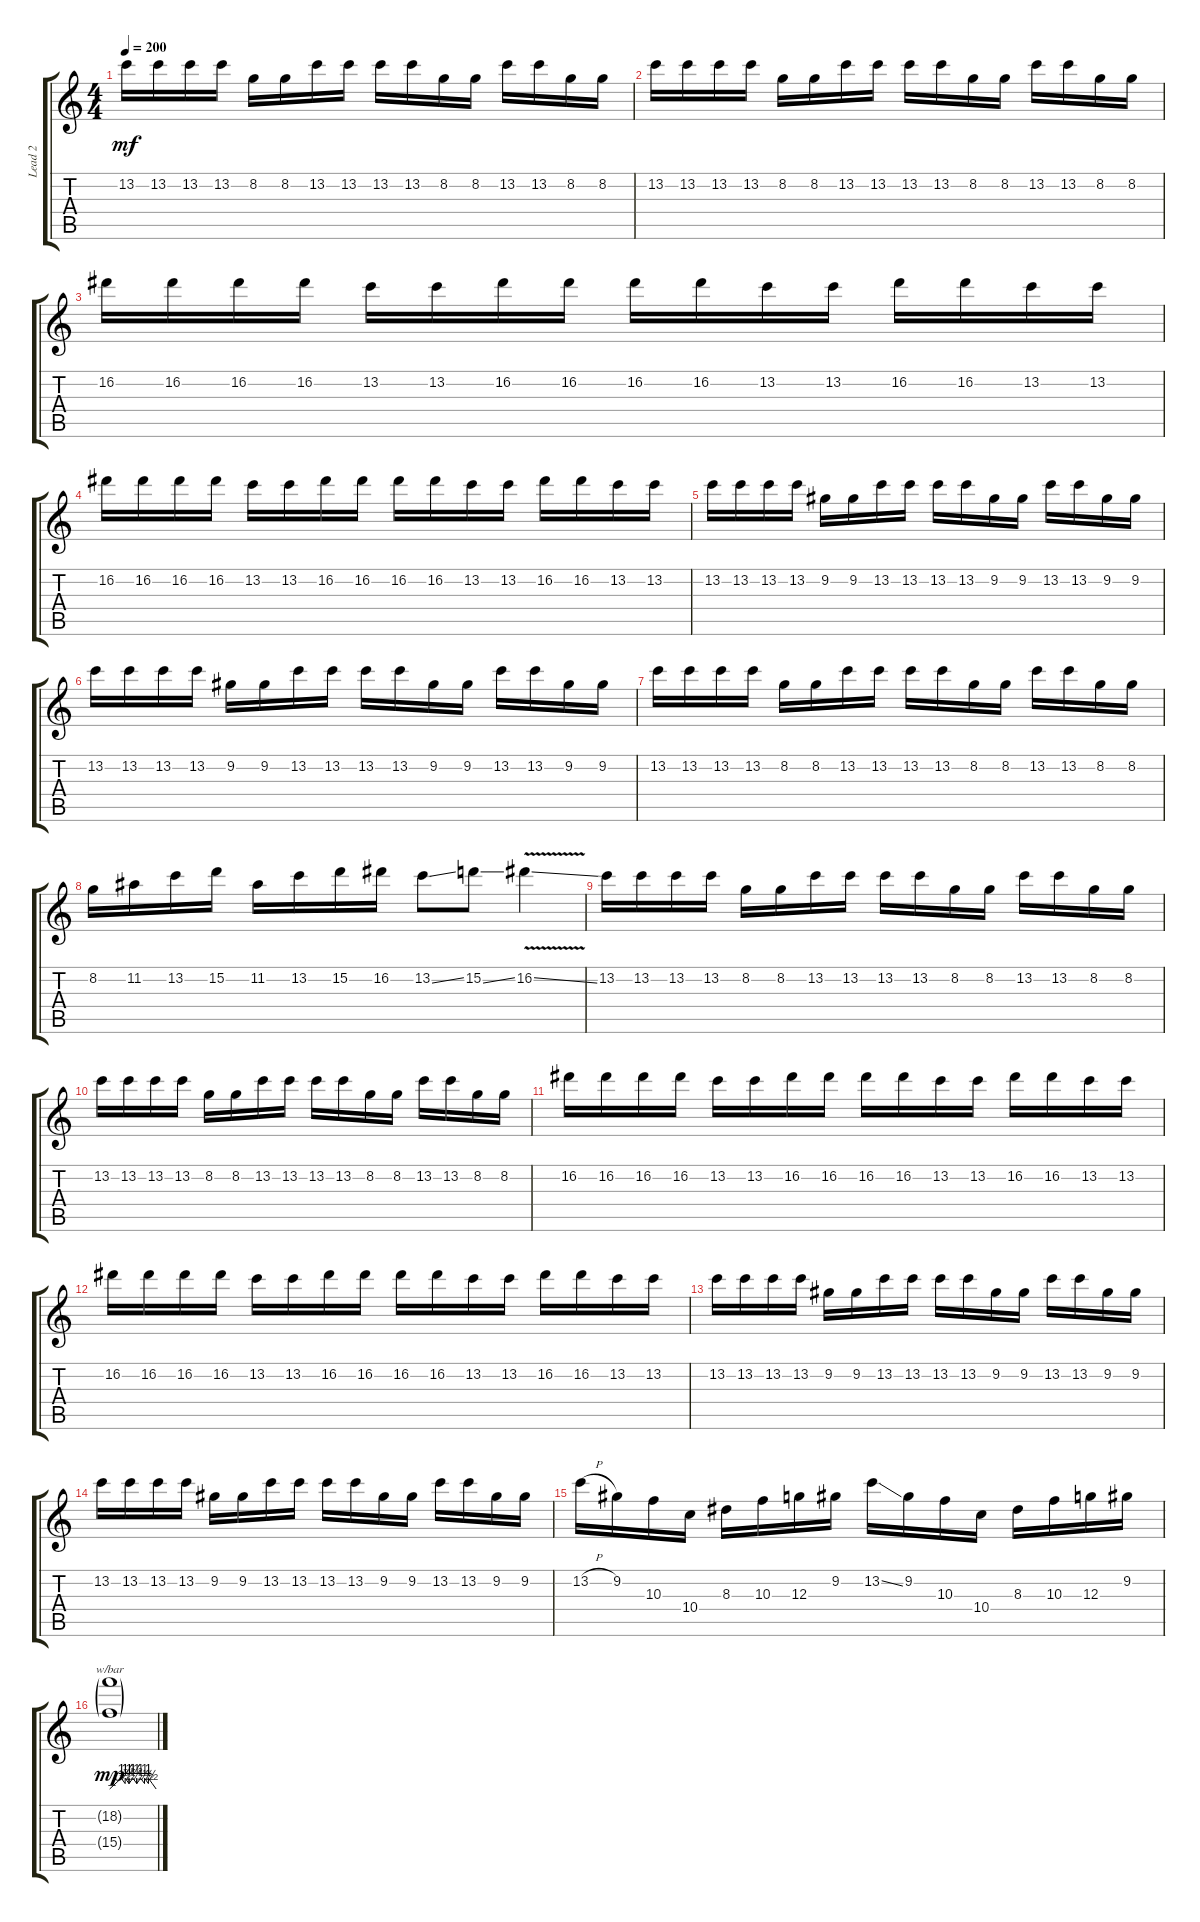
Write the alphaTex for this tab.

\track ("Lead 2" "Lead 2") {instrument distortionguitar}
\staff {score tabs}
\tuning (E4 B3 G3 D3 A2 E2) {hide}
\ts (4 4)
\section ("" "")
\tempo 200
\clef g2
\ks c
13.2.16{dy mf} 13.2.16 13.2.16 13.2.16 8.2.16 8.2.16 13.2.16 13.2.16 13.2.16 13.2.16 8.2.16 8.2.16 13.2.16 13.2.16 8.2.16 8.2.16 |
13.2.16 13.2.16 13.2.16 13.2.16 8.2.16 8.2.16 13.2.16 13.2.16 13.2.16 13.2.16 8.2.16 8.2.16 13.2.16 13.2.16 8.2.16 8.2.16 |
16.2.16 16.2.16 16.2.16 16.2.16 13.2.16 13.2.16 16.2.16 16.2.16 16.2.16 16.2.16 13.2.16 13.2.16 16.2.16 16.2.16 13.2.16 13.2.16 |
16.2.16 16.2.16 16.2.16 16.2.16 13.2.16 13.2.16 16.2.16 16.2.16 16.2.16 16.2.16 13.2.16 13.2.16 16.2.16 16.2.16 13.2.16 13.2.16 |
13.2.16 13.2.16 13.2.16 13.2.16 9.2.16 9.2.16 13.2.16 13.2.16 13.2.16 13.2.16 9.2.16 9.2.16 13.2.16 13.2.16 9.2.16 9.2.16 |
13.2.16 13.2.16 13.2.16 13.2.16 9.2.16 9.2.16 13.2.16 13.2.16 13.2.16 13.2.16 9.2.16 9.2.16 13.2.16 13.2.16 9.2.16 9.2.16 |
13.2.16 13.2.16 13.2.16 13.2.16 8.2.16 8.2.16 13.2.16 13.2.16 13.2.16 13.2.16 8.2.16 8.2.16 13.2.16 13.2.16 8.2.16 8.2.16 |
8.2.16 11.2.16 13.2.16 15.2.16 11.2.16 13.2.16 15.2.16 16.2.16 13.2{ss}.8 15.2{ss}.8 16.2{v ss}.4 |
\section ("" "")
13.2.16 13.2.16 13.2.16 13.2.16 8.2.16 8.2.16 13.2.16 13.2.16 13.2.16 13.2.16 8.2.16 8.2.16 13.2.16 13.2.16 8.2.16 8.2.16 |
13.2.16 13.2.16 13.2.16 13.2.16 8.2.16 8.2.16 13.2.16 13.2.16 13.2.16 13.2.16 8.2.16 8.2.16 13.2.16 13.2.16 8.2.16 8.2.16 |
16.2.16 16.2.16 16.2.16 16.2.16 13.2.16 13.2.16 16.2.16 16.2.16 16.2.16 16.2.16 13.2.16 13.2.16 16.2.16 16.2.16 13.2.16 13.2.16 |
16.2.16 16.2.16 16.2.16 16.2.16 13.2.16 13.2.16 16.2.16 16.2.16 16.2.16 16.2.16 13.2.16 13.2.16 16.2.16 16.2.16 13.2.16 13.2.16 |
13.2.16 13.2.16 13.2.16 13.2.16 9.2.16 9.2.16 13.2.16 13.2.16 13.2.16 13.2.16 9.2.16 9.2.16 13.2.16 13.2.16 9.2.16 9.2.16 |
13.2.16 13.2.16 13.2.16 13.2.16 9.2.16 9.2.16 13.2.16 13.2.16 13.2.16 13.2.16 9.2.16 9.2.16 13.2.16 13.2.16 9.2.16 9.2.16 |
13.2{h}.16 9.2.16 10.3.16 10.4.16 8.3.16 10.3.16 12.3.16 9.2.16 13.2{ss}.16 9.2.16 10.3.16 10.4.16 8.3.16 10.3.16 12.3.16 9.2.16 |
(18.2{g} 15.4{g}).1{tbe (custom default 0 0 15 4 20 2 20 4 25 2 25 4 25 2 30 4 35 2 35 4 35 2 40 4 45 2 45 4 50 2 50 4 55 2 60 0) dy mp}
